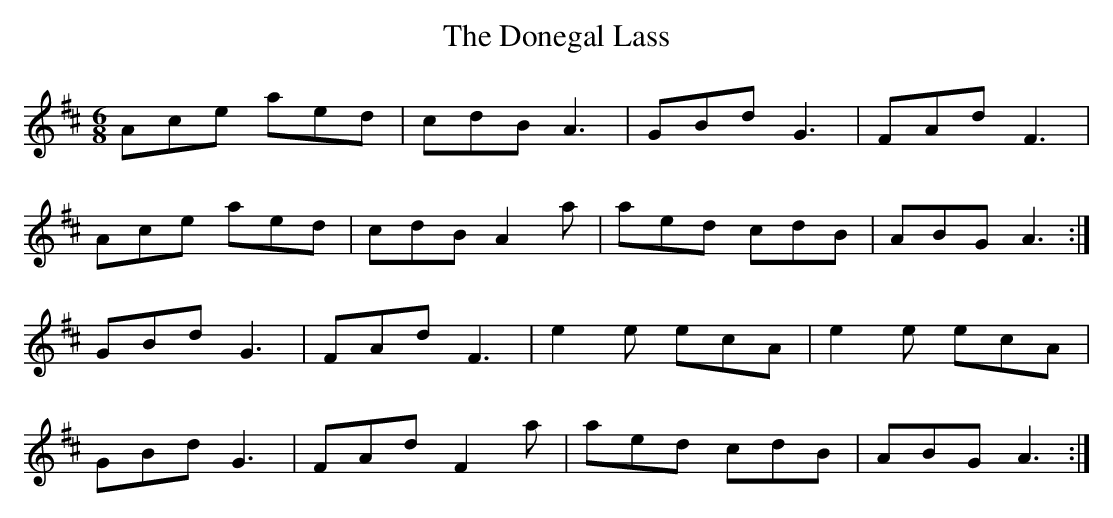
X:1
T:Donegal Lass, The
M:6/8
L:1/8
K:A mixolydian
Ace aed | cdB A3  | GBd G3  | FAd F3  |
Ace aed | cdB A2a | aed cdB | ABG A3 :|
GBd G3  | FAd F3  | e2e ecA | e2e ecA |
GBd G3  | FAd F2a | aed cdB | ABG A3 :|
